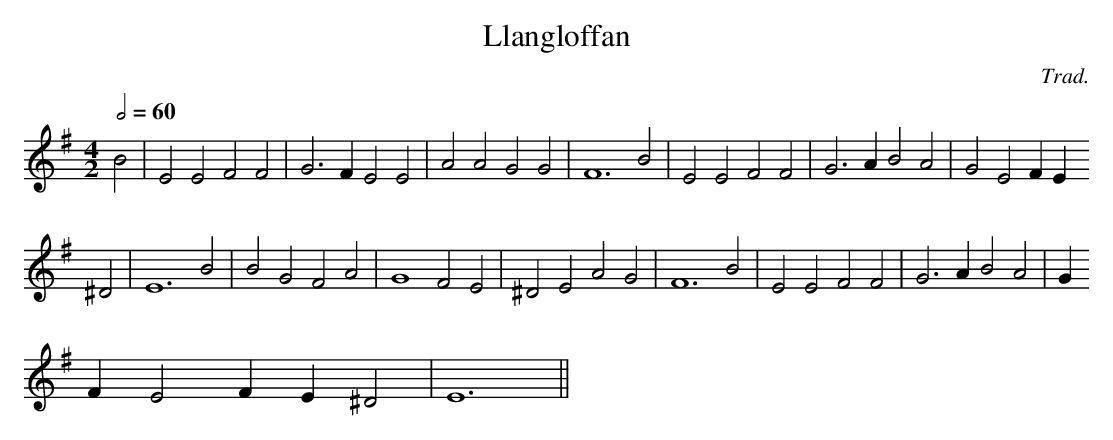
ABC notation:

X:1
T:Llangloffan
M:4/2
L:1/2
Q:60
C:Trad.
K:G
B | E E F F | G>F E E | A A G G | F3 B | E E F F | G>A B A | G E F/2E/2
^D | E3 B | B G F A | G2 F E | ^D E A G | F3 B | E E F F | G>A B A | G/2
F/2 E F/2 E/2 ^D | E3 ||
